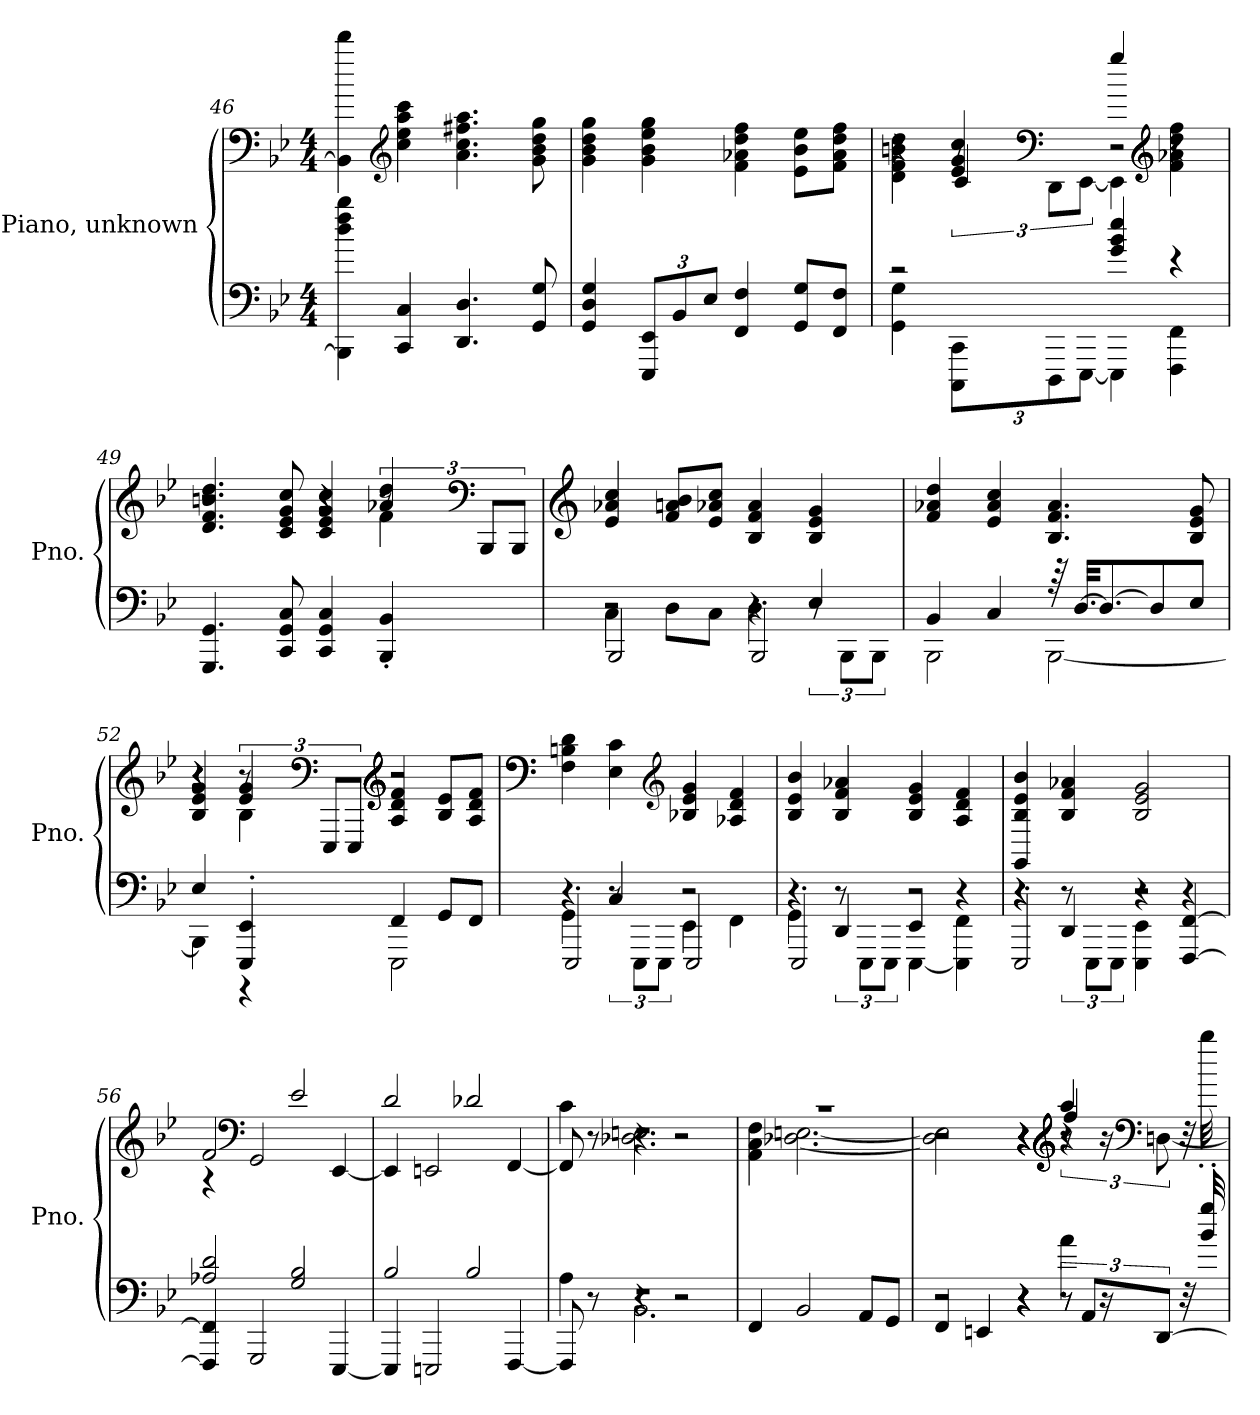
**kern	**kern
*part1	*part1
*staff2	*staff1
*I"Piano, unknown	*
*I'Pno.	*
*clefF4	*clefF4
*k[b-e-]	*k[b-e-]
*M4/4	*M4/4
=46	=46
4BBB-\] 4dd\ 4ff\ 4bb-\	4BB-\] 4ddd\
*	*clefG2
4CC/ 4C/	4cc\ 4ee-\ 4aa\ 4ccc\
4.DD/ 4.D/	4.a\ 4.cc\ 4.ff#X\ 4.aa\
8GG/ 8G/	8g\ 8b-\ 8dd\ 8gg\
=47	=47
4GG/ 4D/ 4G/	4g\ 4b-\ 4dd\ 4gg\
*Xbrackettup	*
12EEE-/ 12EE-/L	4g\ 4b-\ 4ee-\ 4gg\
12BB-/	.
12E-/J	.
4FF/ 4F/	4f\ 4a-X\ 4dd\ 4ff\
8GG/ 8G/L	8e-\ 8b-\ 8ee-\L
8FF/ 8F/J	8f\ 8a-\ 8dd\ 8ff\J
=48	=48
*^	*^
*	*	*	*^
2r	4GG\ 4G\	4r	4d\ 4f\ 4bn\ 4dd\	4r
.	12CCC\ 12CC\L	4e-/ 4g/ 4cc/	12r	4c/
*	*	*clefF4	*	*
.	12DDD\	.	12DD\L	.
.	[12EEE-\J	.	[12EE-\J	.
4g/ 4b-/ 4ee-/	4EEE-\]	4gg/	4EE-\]	2r
*	*	*clefG2	*	*
4r	4FFF\ 4FF\	4r	4f\ 4a-X\ 4dd\ 4ff\	.
*v	*v	*	*	*
!!LO:LB:g=z	!!	!!
=49	=49	=49	=49
4.GGG/ 4.GG/	2r	2r	4.d/ 4.f/ 4.bn/ 4.dd/
8CC/ 8GG/ 8C/	.	.	8c/ 8e-/ 8g/ 8cc/
4CC/ 4GG/ 4C/	4r	4r	4c/ 4e-/ 4g/ 4cc/
4BBB-/' 4BB-/'	4a-X/ 4dd/	4f\	12r
*	*clefF4	*	*
.	.	.	12BBB-/L
.	.	.	12BBB-/J
*	*v	*v	*v
=50	=50
*	*clefG2
*^	*
*	*^	*
2r	4C\	2BBB-/	4e-/ 4a-X/ 4cc/
.	8D\L	.	8f/ 8an/ 8b-/L
.	8C\J	.	8e-/ 8a-X/ 8cc/J
4r	4D\	2BBB-'/	4B-/ 4f/ 4a-/
*	*brackettup	*	*
4E-/	12r	.	4B-/ 4e-/ 4g/
.	12BBB-\L	.	.
.	12BBB-\J	.	.
*	*v	*v	*
=51	=51	=51
4BB-/	2BBB-\	4f/ 4a-X/ 4dd/
4C/	.	4e-/ 4a-/ 4cc/
64r	[2BBB-\	4.B-/ 4.f/ 4.a-/
[32.D/KKL	.	.
8.D/_	.	.
8D/]	.	.
8E-/J	.	8B-/ 8e-/ 8g/
!!LO:LB:g=z
=52	=52	=52
*	*	*^
*	*	*	*^
4E-/	4BBB-\]	4r	4r	4B-/ 4e-/ 4g/
4EEE-/' 4EE-/'	4r	4e-/ 4g/	4B-\	12r
*	*	*clefF4	*	*
.	.	.	.	12EEE-/L
.	.	.	.	12EEE-/J
*	*	*clefG2	*	*
4FF/	2EEE-\	2r	2r	4A/ 4d/ 4f/
8GG/L	.	.	.	8B-/ 8e-/L
8FF/J	.	.	.	8A/ 8d/ 8f/J
*v	*v	*	*	*
*	*v	*v	*v
=53	=53
*	*clefF4
*^	*
*	*^	*
4r	4GG\	2EEE-'/	4F\ 4Bn\ 4d\
4C/	12r	.	4E-\ 4c\
.	12EEE-\L	.	.
.	12EEE-\J	.	.
*	*	*	*clefG2
2r	4EE-\	2EEE-/	4B-X/ 4e-/ 4g/
.	4FF\	.	4A-X/ 4d/ 4f/
=54	=54	=54	=54
4r	4GG\	2EEE-'/	4B-/ 4e-/ 4b-/
4DD/	12r	.	4B-/ 4f/ 4a-X/
.	12EEE-\L	.	.
.	12EEE-\J	.	.
4EE-/	[4EEE-\	2r	4B-/ 4e-/ 4g/
4r	4EEE-\] 4FF\	.	4A/ 4d/ 4f/
=55	=55	=55	=55
2EEE-'/	4r	4r	4GG/ 4B-/ 4e-/ 4b-/
.	12r	4DD/	4B-/ 4f/ 4a-X/
.	12EEE-\L	.	.
.	12EEE-\J	.	.
2r	4EEE-\ 4EE-\	4r	2B-/ 2e-/ 2g/
.	4r	[4FFF/ [4FF/	.
*	*v	*v	*
!!LO:PB:g=z
=56	=56	=56
*	*	*^
2A-X/ 2d/	4FFF/] 4FF/]	2f/	4r
*	*	*clefF4	*
.	2GGG/	.	2GG/
2G/ 2B-/	.	2e-/	.
.	[4EEE-/	.	[4EE-/
=57	=57	=57	=57
2B-/	4EEE-/]	2d/	4EE-/]
.	2EEEn/	.	2EEn/
2B-/	.	2d-X/	.
.	[4FFF/	.	[4FF/
=58	=58	=58	=58
*	*^	*	*^
1r	4A\	8FFF/]	1r	4c\	8FF/]
.	.	8r	.	.	8r
.	2.BB-\	4r	.	2.D-X\ 2.En\	4r
.	.	2r	.	.	2r
*v	*v	*v	*	*	*
*	*	*v	*v
=59	=59	=59
4FF/	1r	4AA\ 4C\ 4F\
2BB-/	.	[2.D-X\ [2.En\
8AA/L	.	.
8GG/J	.	.
=60	=60	=60
*^	*^	*
*	*^	*	*	*^
2r	2r	4FF/	2r	2r	2r	2D-\] 2E\]
.	.	4EEn/	.	.	.	.
4r	4r	4r	4r	4r	4r	4r
*	*	*	*clefG2	*	*	*
8r	4a\	12r	4aa/	8r	4ff/	6r
.	.	12AA/L	.	.	.	.
16r	.	.	.	16r	.	.
*	*	*	*clefF4	*	*	*
.	.	[12DD/J	.	.	.	[12Dn\
32r	.	.	.	32r	.	.
32b-/' 32gg/'	.	.	.	32bb-'\	.	.
*v	*v	*v	*	*	*	*
*	*v	*v	*v	*v
=	=
*-	*-
